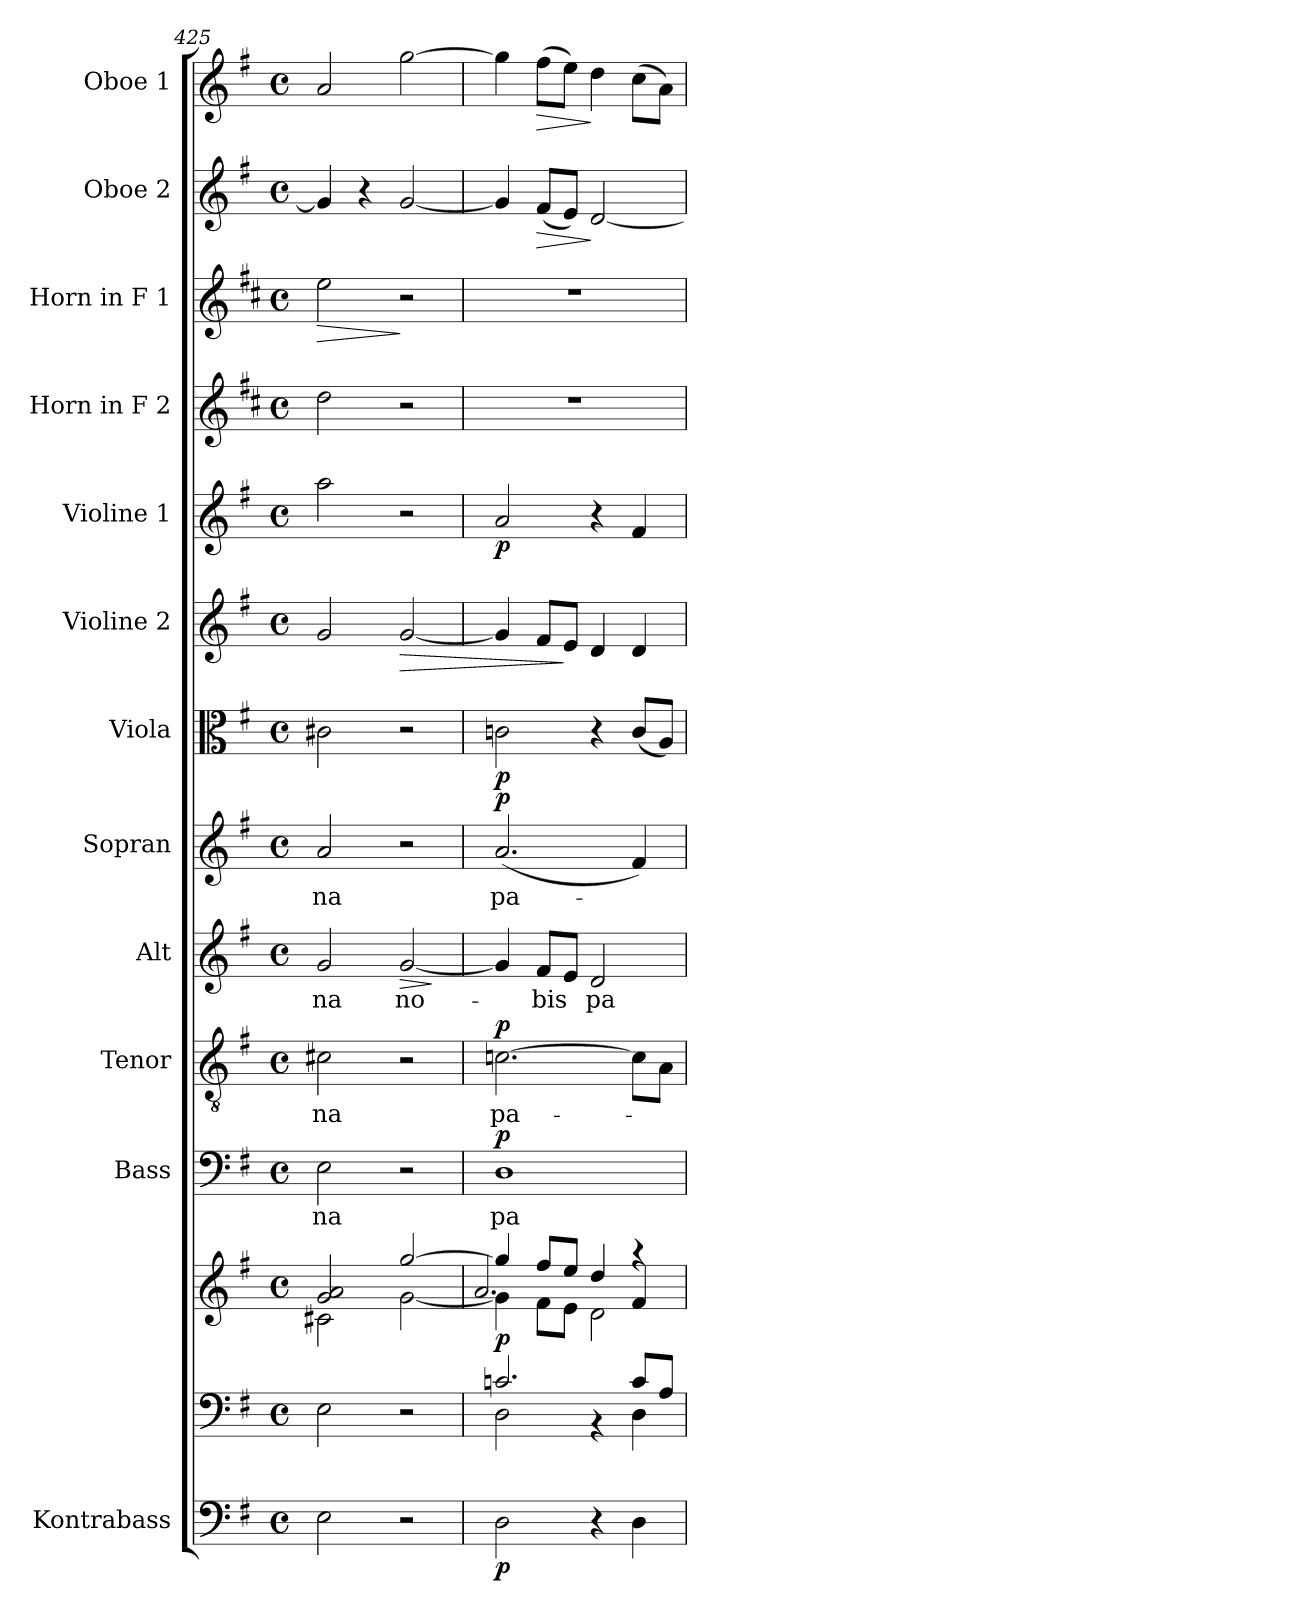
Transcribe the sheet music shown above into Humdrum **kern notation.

**kern	**dynam	**kern	**kern	**dynam	**kern	**text	**dynam	**kern	**text	**dynam	**kern	**text	**dynam	**kern	**text	**dynam	**kern	**dynam	**kern	**dynam	**kern	**dynam	**kern	**kern	**dynam	**kern	**dynam	**kern	**dynam
*part13	*part13	*part12	*part12	*part12	*part11	*part11	*part11	*part10	*part10	*part10	*part9	*part9	*part9	*part8	*part8	*part8	*part7	*part7	*part6	*part6	*part5	*part5	*part4	*part3	*part3	*part2	*part2	*part1	*part1
*staff14	*staff14	*staff13	*staff12	*staff12/13	*staff11	*staff11	*staff11	*staff10	*staff10	*staff10	*staff9	*staff9	*staff9	*staff8	*staff8	*staff8	*staff7	*staff7	*staff6	*staff6	*staff5	*staff5	*staff4	*staff3	*staff3	*staff2	*staff2	*staff1	*staff1
*I"Kontrabass	*	*	*	*	*I"Bass	*	*	*I"Tenor	*	*	*I"Alt	*	*	*I"Sopran	*	*	*I"Viola	*	*I"Violine 2	*	*I"Violine 1	*	*I"Horn in F 2	*I"Horn in F 1	*	*I"Oboe 2	*	*I"Oboe 1	*
*I'Kb.	*	*	*	*	*I'B.	*	*	*I'T.	*	*	*I'A.	*	*	*I'S.	*	*	*I'Vla.	*	*I'Vl. 2	*	*I'Vl. 1	*	*	*	*	*I'Ob. 2	*	*I'Ob. 1	*
*clefF4	*	*clefF4	*clefG2	*	*clefF4	*	*	*clefGv2	*	*	*clefG2	*	*	*clefG2	*	*	*clefC3	*	*clefG2	*	*clefG2	*	*clefG2	*clefG2	*	*clefG2	*	*clefG2	*
*ITrd7c12	*	*	*	*	*	*	*	*	*	*	*	*	*	*	*	*	*	*	*	*	*	*	*ITrd4c7	*ITrd4c7	*	*	*	*	*
*k[f#]	*	*k[f#]	*k[f#]	*	*k[f#]	*	*	*k[f#]	*	*	*k[f#]	*	*	*k[f#]	*	*	*k[f#]	*	*k[f#]	*	*k[f#]	*	*k[f#]	*k[f#]	*	*k[f#]	*	*k[f#]	*
*G:	*	*G:	*G:	*	*G:	*	*	*G:	*	*	*G:	*	*	*G:	*	*	*G:	*	*G:	*	*G:	*	*G:	*G:	*	*G:	*	*G:	*
*M4/4	*	*M4/4	*M4/4	*	*M4/4	*	*	*M4/4	*	*	*M4/4	*	*	*M4/4	*	*	*M4/4	*	*M4/4	*	*M4/4	*	*M4/4	*M4/4	*	*M4/4	*	*M4/4	*
*met(c)	*	*met(c)	*met(c)	*	*met(c)	*	*	*met(c)	*	*	*met(c)	*	*	*met(c)	*	*	*met(c)	*	*met(c)	*	*met(c)	*	*met(c)	*met(c)	*	*met(c)	*	*met(c)	*
=425	=425	=425	=425	=425	=425	=425	=425	=425	=425	=425	=425	=425	=425	=425	=425	=425	=425	=425	=425	=425	=425	=425	=425	=425	=425	=425	=425	=425	=425
*	*	*	*^	*	*	*	*	*	*	*	*	*	*	*	*	*	*	*	*	*	*	*	*	*	*	*	*	*	*
!	!	!	!	!	!	!	!LO:LY:b	!	!	!LO:LY:b	!	!	!LO:LY:b	!	!	!LO:LY:b	!	!	!	!	!	!	!	!	!	!LO:HP:b	!	!	!	!
2EE\	.	2E\	2g/ 2a/	2c#X\	.	2E\	-na	.	2c#X\	-na	.	2g/	-na	.	2a/	-na	.	2c#X\	.	2g/	.	2aa\	.	2g\	2a\	>	4g/]	.	2a/	.
.	.	.	.	.	.	.	.	.	.	.	.	.	.	.	.	.	.	.	.	.	.	.	.	.	.	.	4r	.	.	.
!	!	!	!	!	!	!	!	!	!	!	!	!	!LO:LY:b	!LO:HP:b	!	!	!	!	!	!	!LO:HP:b	!	!	!	!	!	!	!	!	!
2r	.	2r	[>2gg!/	[<2g!\	.	2r	.	.	2r	.	.	[2g/	no-	>	2r	.	.	2r	.	[2g/	>	2r	.	2r	2r	]	[2g/	.	[2gg\	.
*	*	*	*v	*v	*	*	*	*	*	*	*	*	*	*	*	*	*	*	*	*	*	*	*	*	*	*	*	*	*	*
.	.	.	.	.	.	.	.	.	.	.	.	.	]	.	.	.	.	.	.	.	.	.	.	.	.	.	.	.	.
=426	=426	=426	=426	=426	=426	=426	=426	=426	=426	=426	=426	=426	=426	=426	=426	=426	=426	=426	=426	=426	=426	=426	=426	=426	=426	=426	=426	=426	=426
*	*	*^	*^	*	*	*	*	*	*	*	*	*	*	*	*	*	*	*	*	*	*	*	*	*	*	*	*	*	*
*	*	*	*	*	*^	*	*	*	*	*	*	*	*	*	*	*	*	*	*	*	*	*	*	*	*	*	*	*	*	*	*
!	!LO:DY:b	!	!	!	!	!	!LO:DY:b	!	!LO:LY:b	!LO:DY:a	!	!LO:LY:b	!LO:DY:a	!	!	!	!	!LO:LY:b	!LO:DY:a	!	!LO:DY:b	!	!	!	!LO:DY:b	!	!	!	!	!	!	!
2DD\	p	2.cn!/	2D\	4gg!/]	4g!\]	2.a!/	p	1D	pa-	p	[2.cn\	pa-	p	4g/]	.	.	(<2.a/	pa-	p	2cn\	p	4g/]	.	2a/	p	1r	1r	.	4g/]	.	4gg\]	.
!	!	!	!	!	!	!	!	!	!	!	!	!	!	!	!LO:LY:b	!	!	!	!	!	!	!	!	!	!	!	!	!	!	!LO:HP:b	!	!LO:HP:b
.	.	.	.	8ff#!/L	8f#!\L	.	.	.	.	.	.	.	.	8f#/L	-bis	.	.	.	.	.	.	8f#/L	.	.	.	.	.	.	(<8f#/L	>	(>8ff#\L	>
.	.	.	.	8ee!/J	8e!\J	.	.	.	.	.	.	.	.	8e/J	.	.	.	.	.	.	.	8e/J	]	.	.	.	.	.	8e/J)	.	8ee\J)	.
!	!	!	!	!	!	!	!	!	!	!	!	!	!	!	!LO:LY:b	!	!	!	!	!	!	!	!	!	!	!	!	!	!	!	!	!
4r	.	.	4r	4dd!/	2d!\	.	.	.	.	.	.	.	.	2d/	pa-	.	.	.	.	4r	.	4d/	.	4r	.	.	.	.	[2d/	]	4dd\	]
4DD\	.	8c!/L	4D\	4rgg	.	4f#!/	.	.	.	.	8c\L]	.	.	.	.	.	4f#/)	.	.	(<8c/L	.	4d/	.	4f#/	.	.	.	.	.	.	(>8cc\L	.
.	.	8A!/J	.	.	.	.	.	.	.	.	8A\J	.	.	.	.	.	.	.	.	8A/J)	.	.	.	.	.	.	.	.	.	.	8a\J)	.
*	*	*v	*v	*	*	*	*	*	*	*	*	*	*	*	*	*	*	*	*	*	*	*	*	*	*	*	*	*	*	*	*	*
*	*	*	*v	*v	*v	*	*	*	*	*	*	*	*	*	*	*	*	*	*	*	*	*	*	*	*	*	*	*	*	*	*
=	=	=	=	=	=	=	=	=	=	=	=	=	=	=	=	=	=	=	=	=	=	=	=	=	=	=	=	=	=
*-	*-	*-	*-	*-	*-	*-	*-	*-	*-	*-	*-	*-	*-	*-	*-	*-	*-	*-	*-	*-	*-	*-	*-	*-	*-	*-	*-	*-	*-
